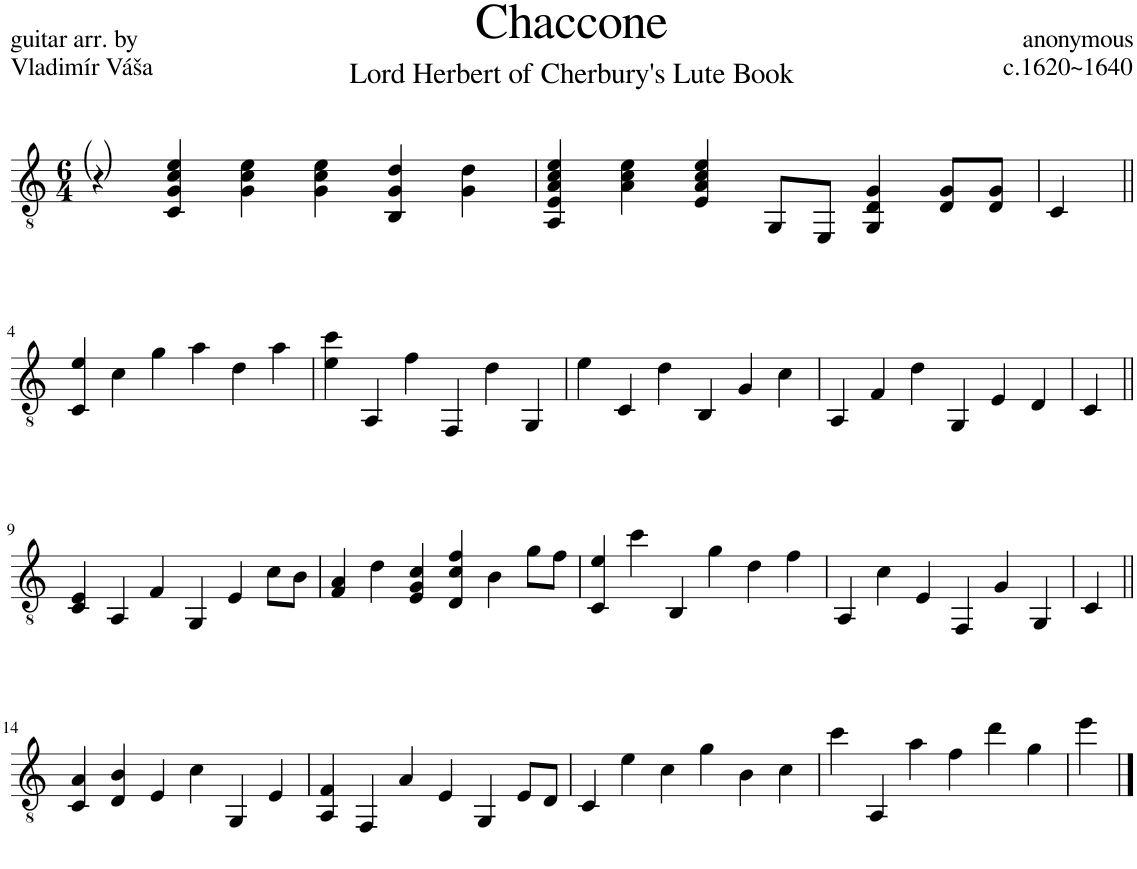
**kern
*part1
*staff1
*I"Arciloutna
*I'A. lout.
*clefGv2
*k[]
*M6/4
=1
4r
4C/ 4G/ 4c/ 4e/
4G\ 4c\ 4e\
4G\ 4c\ 4e\
4BB/ 4G/ 4d/
4G\ 4d\
=2
4AA/ 4E/ 4A/ 4c/ 4e/
4A\ 4c\ 4e\
4E/ 4A/ 4c/ 4e/
8GG/L
8EE/J
4GG/ 4D/ 4G/
8D/ 8G/L
8D/ 8G/J
=3
4C/
!!LO:LB:g=z
=4||
4C/ 4e/
4c\
4g\
4a\
4d\
4a\
=5
4e\ 4cc\
4AA/
4f\
4FF/
4d\
4GG/
=6
4e\
4C/
4d\
4BB/
4G/
4c\
=7
4AA/
4F/
4d\
4GG/
4E/
4D/
=8
4C/
!!LO:LB:g=z
=9||
4C/ 4E/
4AA/
4F/
4GG/
4E/
8c\L
8B\J
=10
4F/ 4A/
4d\
4E/ 4G/ 4c/
4D/ 4c/ 4f/
4B\
8g\L
8f\J
=11
4C/ 4e/
4cc\
4BB/
4g\
4d\
4f\
=12
4AA/
4c\
4E/
4FF/
4G/
4GG/
=13
4C/
!!LO:LB:g=z
=14||
4C/ 4A/
4D/ 4B/
4E/
4c\
4GG/
4E/
=15
4AA/ 4F/
4FF/
4A/
4E/
4GG/
8E/L
8D/J
=16
4C/
4e\
4c\
4g\
4B\
4c\
=17
4cc\
4AA/
4a\
4f\
4dd\
4g\
=18
4ee\
==
*-
